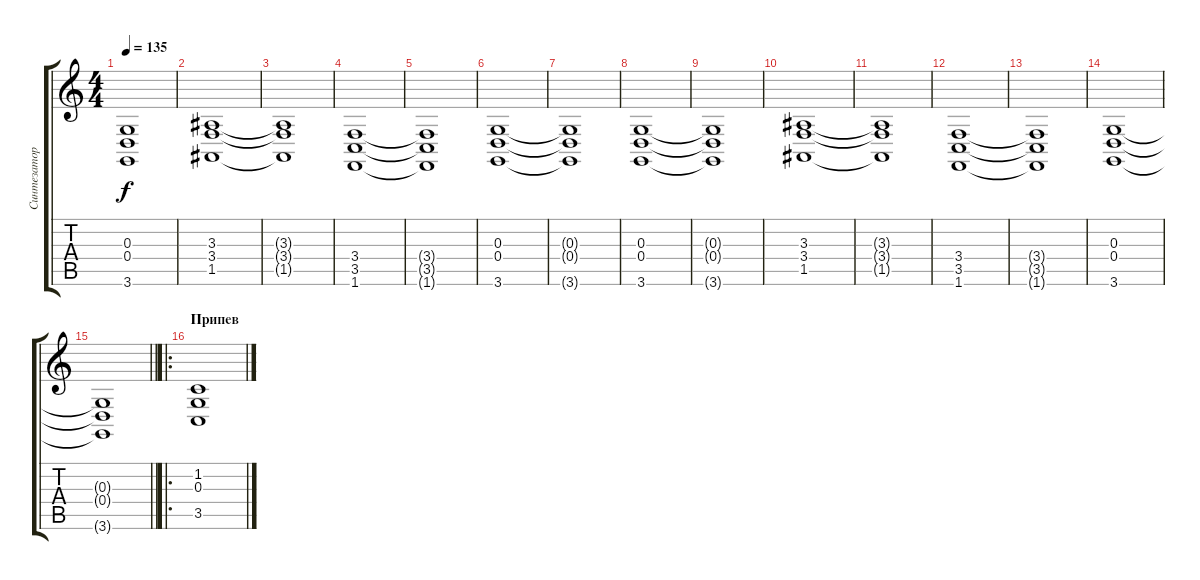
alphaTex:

\track ("Синтезатор" "Синтезатор") {instrument synthstrings1}
\staff {score tabs}
\tuning (E4 B3 G3 D3 A2 E2) {hide}
\ts (4 4)
\tempo 135
\clef g2
\ks c
(0.3{t} 0.4{t} 3.6{t}).1{dy f} |
(3.3 3.4 1.5).1 |
(3.3{t} 3.4{t} 1.5{t}).1 |
(3.4 3.5 1.6).1 |
(3.4{t} 3.5{t} 1.6{t}).1 |
(0.3 0.4 3.6).1 |
(0.3{t} 0.4{t} 3.6{t}).1 |
(0.3 0.4 3.6).1 |
(0.3{t} 0.4{t} 3.6{t}).1 |
(3.3 3.4 1.5).1 |
(3.3{t} 3.4{t} 1.5{t}).1 |
(3.4 3.5 1.6).1 |
(3.4{t} 3.5{t} 1.6{t}).1 |
(0.3 0.4 3.6).1 |
\barLineRight lightlight
(0.3{t} 0.4{t} 3.6{t}).1 |
\ro
\section ("" "Припев")
(1.2 0.3 3.5).1
